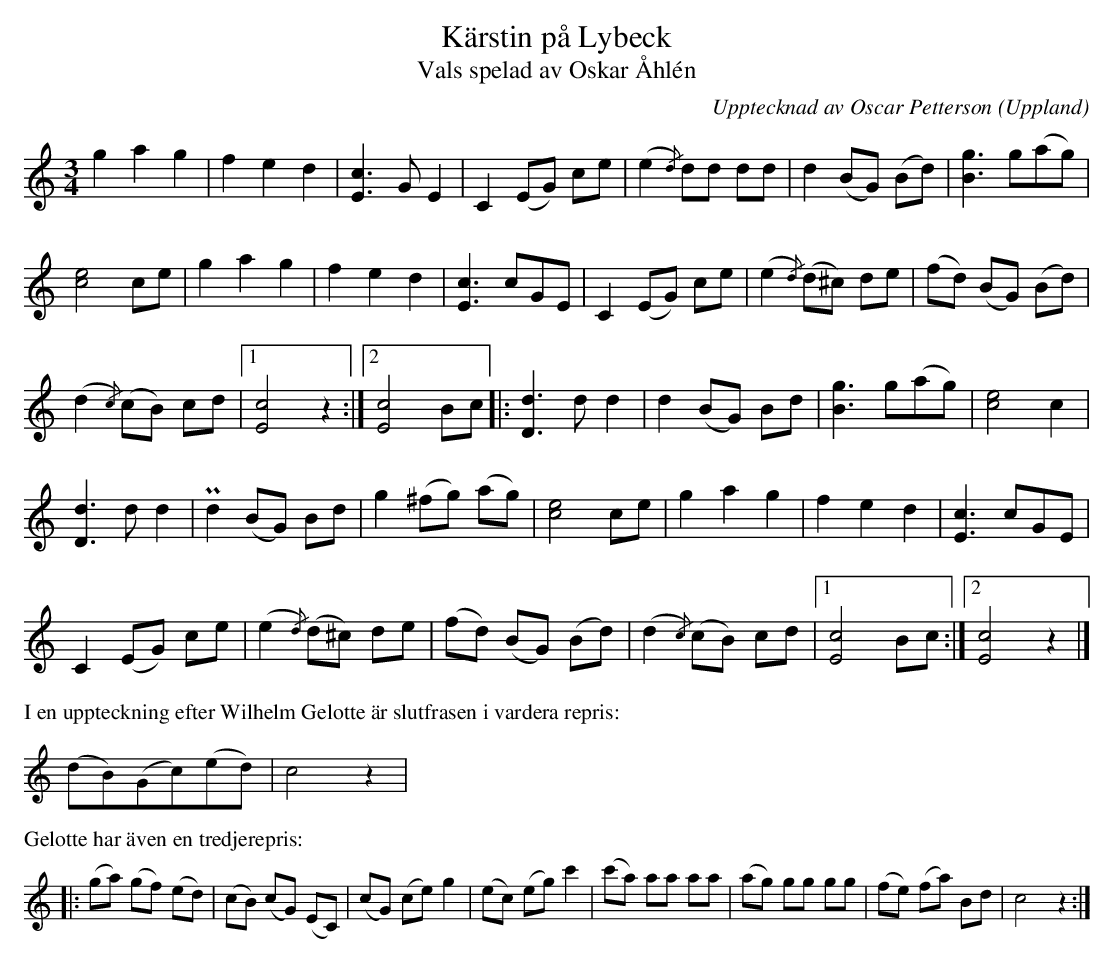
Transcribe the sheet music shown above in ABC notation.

X:1
T:Kärstin på Lybeck
T:Vals spelad av Oskar Åhlén
C:Upptecknad av Oscar Petterson
M:3/4
L:1/8
O:Uppland
Q:170
K:C
g2a2g2 | f2e2d2 | [cE]3 GE2 | C2 (EG) ce | (e2{/d}) dd dd | d2 (BG) (Bd) | [gB]3 g(ag) |
[ec]4 ce | g2a2g2 | f2e2d2 | [cE]3 cGE | C2 (EG) ce | (e2{/d}) (d^c) de | (fd) (BG) (Bd) |
(d2{/c}) (cB) cd |1 [cE]4 z2 :|2 [cE]4 Bc |: [dD]3d d2 | d2 (BG) Bd | [gB]3 g(ag) | [ec]4 c2 |
[dD]3d d2 | Pd2 (BG) Bd | g2 (^fg) (ag) | [ec]4 ce | g2a2g2 | f2e2d2 | [cE]3 cGE |
C2 (EG) ce | (e2{/d}) (d^c) de | (fd) (BG) (Bd) | (d2{/c}) (cB) cd |1 [cE]4 Bc :|2 [cE]4 z2 |]
%%text I en uppteckning efter Wilhelm Gelotte är slutfrasen i vardera repris:
(dB)(Gc)(ed) | c4 z2 |
%%text Gelotte har även en tredjerepris:
|: (ga) (gf) (ed) | (cB) (cG) (EC) | (cG) (ce) g2 | (ec) (eg) c'2 | (c'a) aa aa | (ag) gg gg | (fe) (fa) Bd | c4 z2 :|
